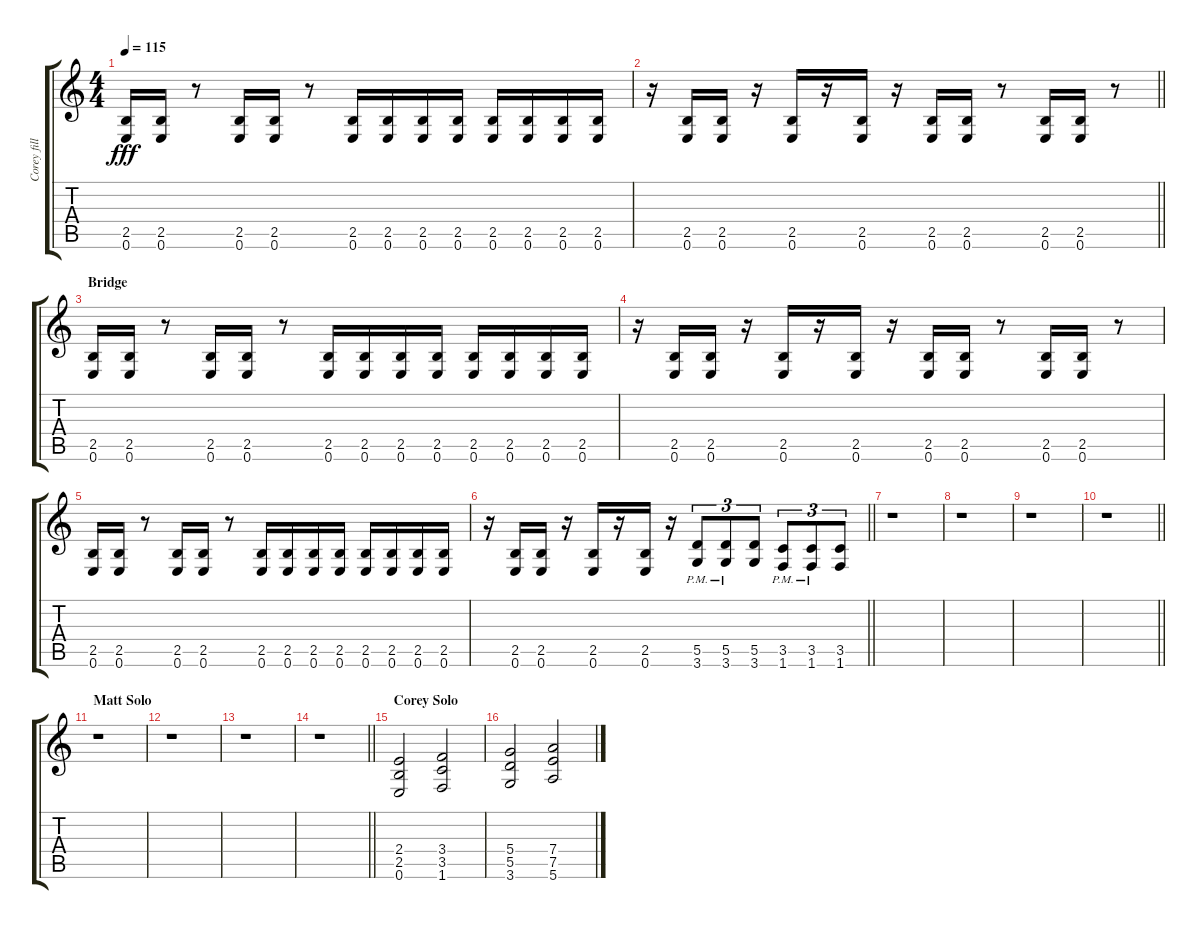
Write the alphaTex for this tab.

\track ("Corey fill-in" "Corey fill") {instrument distortionguitar}
\staff {score tabs}
\tuning (E4 B3 G3 D3 A2 E2) {hide}
\ts (4 4)
\tempo 115
\clef g2
\ks c
(2.5 0.6).16{dy fff} (2.5 0.6).16 r.8 (2.5 0.6).16 (2.5 0.6).16 r.8 (2.5 0.6).16 (2.5 0.6).16 (2.5 0.6).16 (2.5 0.6).16 (2.5 0.6).16 (2.5 0.6).16 (2.5 0.6).16 (2.5 0.6).16 |
\barLineRight lightlight
r.16 (2.5 0.6).16 (2.5 0.6).16 r.16 (2.5 0.6).16 r.16 (2.5 0.6).16 r.16 (2.5 0.6).16 (2.5 0.6).16 r.8 (2.5 0.6).16 (2.5 0.6).16 r.8 |
\section ("" "Bridge")
(2.5 0.6).16 (2.5 0.6).16 r.8 (2.5 0.6).16 (2.5 0.6).16 r.8 (2.5 0.6).16 (2.5 0.6).16 (2.5 0.6).16 (2.5 0.6).16 (2.5 0.6).16 (2.5 0.6).16 (2.5 0.6).16 (2.5 0.6).16 |
r.16 (2.5 0.6).16 (2.5 0.6).16 r.16 (2.5 0.6).16 r.16 (2.5 0.6).16 r.16 (2.5 0.6).16 (2.5 0.6).16 r.8 (2.5 0.6).16 (2.5 0.6).16 r.8 |
(2.5 0.6).16 (2.5 0.6).16 r.8 (2.5 0.6).16 (2.5 0.6).16 r.8 (2.5 0.6).16 (2.5 0.6).16 (2.5 0.6).16 (2.5 0.6).16 (2.5 0.6).16 (2.5 0.6).16 (2.5 0.6).16 (2.5 0.6).16 |
\barLineRight lightlight
r.16 (2.5 0.6).16 (2.5 0.6).16 r.16 (2.5 0.6).16 r.16 (2.5 0.6).16 r.16 (5.5{pm} 3.6{pm}).8{tu (3 2)} (5.5{pm} 3.6{pm}).8{tu (3 2)} (5.5 3.6).8{tu (3 2)} (3.5{pm} 1.6{pm}).8{tu (3 2)} (3.5{pm} 1.6{pm}).8{tu (3 2)} (3.5 1.6).8{tu (3 2)} |
r.1 |
r.1 |
r.1 |
\barLineRight lightlight
r.1 |
\section ("" "Matt Solo")
r.1 |
r.1 |
r.1 |
\barLineRight lightlight
r.1 |
\section ("" "Corey Solo")
(2.4 2.5 0.6).2 (3.4 3.5 1.6).2 |
(5.4 5.5 3.6).2 (7.4 7.5 5.6).2
